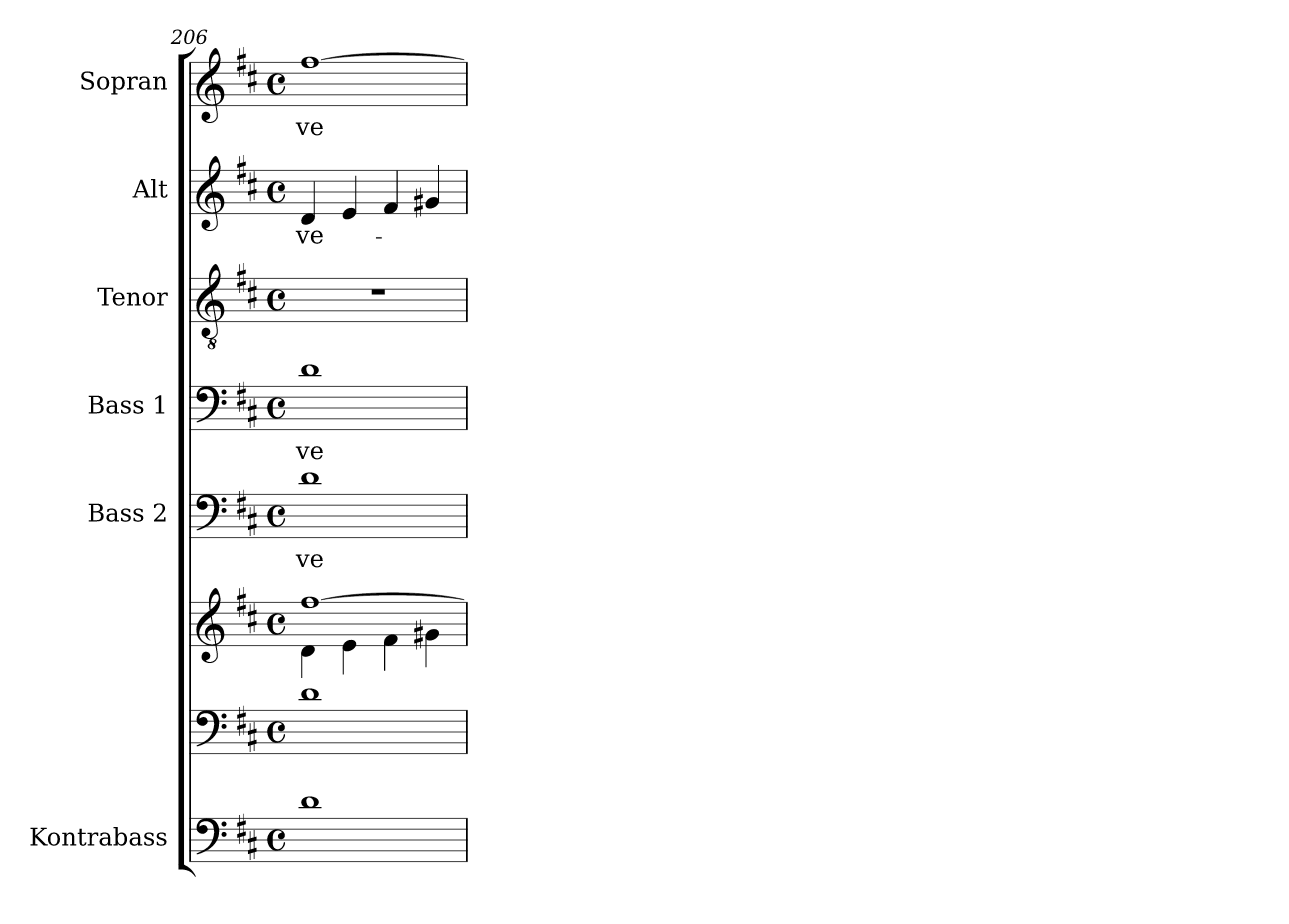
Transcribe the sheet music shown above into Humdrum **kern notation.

**kern	**kern	**kern	**kern	**text	**kern	**text	**kern	**kern	**text	**kern	**text
*part7	*part6	*part6	*part5	*part5	*part4	*part4	*part3	*part2	*part2	*part1	*part1
*staff8	*staff7	*staff6	*staff5	*staff5	*staff4	*staff4	*staff3	*staff2	*staff2	*staff1	*staff1
*I"Kontrabass	*	*	*I"Bass 2	*	*I"Bass 1	*	*I"Tenor	*I"Alt	*	*I"Sopran	*
*I'Kb.	*	*	*I'B. 2	*	*I'B. 1	*	*I'T.	*I'A.	*	*I'S.	*
*clefF4	*clefF4	*clefG2	*clefF4	*	*clefF4	*	*clefGv2	*clefG2	*	*clefG2	*
*ITrd7c12	*	*	*	*	*	*	*	*	*	*	*
*k[f#c#]	*k[f#c#]	*k[f#c#]	*k[f#c#]	*	*k[f#c#]	*	*k[f#c#]	*k[f#c#]	*	*k[f#c#]	*
*D:	*D:	*D:	*D:	*	*D:	*	*D:	*D:	*	*D:	*
*M4/4	*M4/4	*M4/4	*M4/4	*	*M4/4	*	*M4/4	*M4/4	*	*M4/4	*
*met(c)	*met(c)	*met(c)	*met(c)	*	*met(c)	*	*met(c)	*met(c)	*	*met(c)	*
=206	=206	=206	=206	=206	=206	=206	=206	=206	=206	=206	=206
*	*	*^	*	*	*	*	*	*	*	*	*
!	!	!	!	!	!LO:LY:b	!	!LO:LY:b	!	!	!LO:LY:b	!	!LO:LY:b
1D	1d	[>1ff#	4d\	1d	ve-	1d	ve-	1r	4d/	ve-	[1ff#	ve-
.	.	.	4e\	.	.	.	.	.	4e/	.	.	.
.	.	.	4f#\	.	.	.	.	.	4f#/	.	.	.
.	.	.	4g#X\	.	.	.	.	.	4g#X/	.	.	.
*	*	*v	*v	*	*	*	*	*	*	*	*	*
=	=	=	=	=	=	=	=	=	=	=	=
*-	*-	*-	*-	*-	*-	*-	*-	*-	*-	*-	*-
